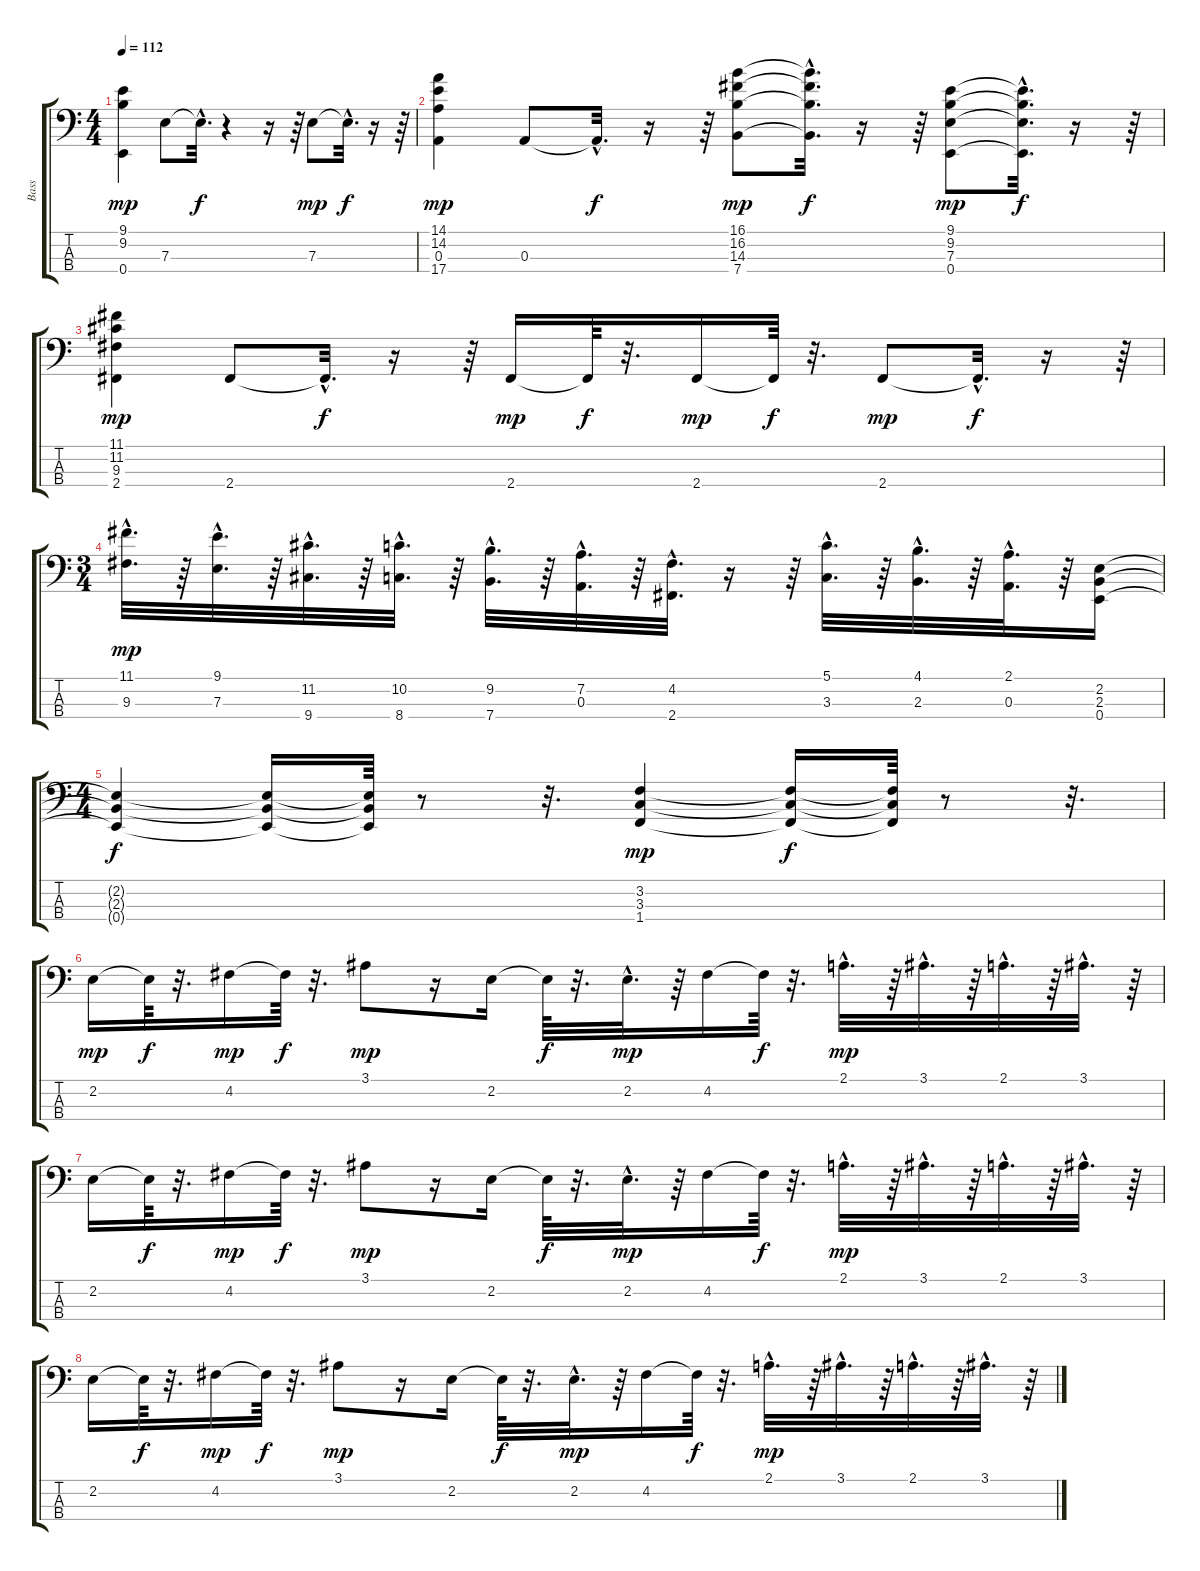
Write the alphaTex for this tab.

\track ("Bass" "Bass") {instrument electricbasspick}
\staff {score tabs}
\tuning (G2 D2 A1 E1) {hide}
\ts (4 4)
\tempo 112
\clef f4
\ks c
(9.1 9.2 0.4).4{dy mp} 7.3.8 7.3{hac t}.32{d dy f} r.4 r.16 r.64 7.3.8{dy mp} 7.3{hac t}.32{d dy f} r.16 r.64 |
(14.1 14.2 0.3 17.4).4{dy mp} 0.3.8 0.3{hac t}.32{d dy f} r.16 r.64 (16.1 16.2 14.3 7.4).8{dy mp} (16.1{hac t} 16.2{hac t} 14.3{hac t} 7.4{hac t}).32{d dy f} r.16 r.64 (9.1 9.2 7.3 0.4).8{dy mp} (9.1{hac t} 9.2{hac t} 7.3{hac t} 0.4{hac t}).32{d dy f} r.16 r.64 |
(11.1 11.2 9.3 2.4).4{dy mp} 2.4.8 2.4{hac t}.32{d dy f} r.16 r.64 2.4.16{dy mp} 2.4{t}.64{dy f} r.32{d} 2.4.16{dy mp} 2.4{t}.64{dy f} r.32{d} 2.4.8{dy mp} 2.4{hac t}.32{d dy f} r.16 r.64 |
\ts (3 4)
(11.1{hac} 9.3{hac}).32{d dy mp} r.64 (9.1{hac} 7.3{hac}).32{d} r.64 (11.2{hac} 9.4{hac}).32{d} r.64 (10.2{hac} 8.4{hac}).32{d} r.64 (9.2{hac} 7.4{hac}).32{d} r.64 (7.2{hac} 0.3{hac}).32{d} r.64 (4.2{hac} 2.4{hac}).32{d} r.16 r.64 (5.1{hac} 3.3{hac}).32{d} r.64 (4.1{hac} 2.3{hac}).32{d} r.64 (2.1{hac} 0.3{hac}).32{d} r.64 (2.2 2.3 0.4).16 |
\ts (4 4)
(2.2{t} 2.3{t} 0.4{t}).4{dy f} (2.2{t} 2.3{t} 0.4{t}).16 (2.2{t} 2.3{t} 0.4{t}).64 r.8 r.32{d} (3.2 3.3 1.4).4{dy mp} (3.2{t} 3.3{t} 1.4{t}).16{dy f} (3.2{t} 3.3{t} 1.4{t}).64 r.8 r.32{d} |
2.2.16{dy mp} 2.2{t}.64{dy f} r.32{d} 4.2.16{dy mp} 4.2{t}.64{dy f} r.32{d} 3.1.8{dy mp} r.16 2.2.16 2.2{t}.64{dy f} r.32{d} 2.2{hac}.32{d dy mp} r.64 4.2.16 4.2{t}.64{dy f} r.32{d} 2.1{hac}.32{d dy mp} r.64 3.1{hac}.32{d} r.64 2.1{hac}.32{d} r.64 3.1{hac}.32{d} r.64 |
2.2.16 2.2{t}.64{dy f} r.32{d} 4.2.16{dy mp} 4.2{t}.64{dy f} r.32{d} 3.1.8{dy mp} r.16 2.2.16 2.2{t}.64{dy f} r.32{d} 2.2{hac}.32{d dy mp} r.64 4.2.16 4.2{t}.64{dy f} r.32{d} 2.1{hac}.32{d dy mp} r.64 3.1{hac}.32{d} r.64 2.1{hac}.32{d} r.64 3.1{hac}.32{d} r.64 |
2.2.16 2.2{t}.64{dy f} r.32{d} 4.2.16{dy mp} 4.2{t}.64{dy f} r.32{d} 3.1.8{dy mp} r.16 2.2.16 2.2{t}.64{dy f} r.32{d} 2.2{hac}.32{d dy mp} r.64 4.2.16 4.2{t}.64{dy f} r.32{d} 2.1{hac}.32{d dy mp} r.64 3.1{hac}.32{d} r.64 2.1{hac}.32{d} r.64 3.1{hac}.32{d} r.64
